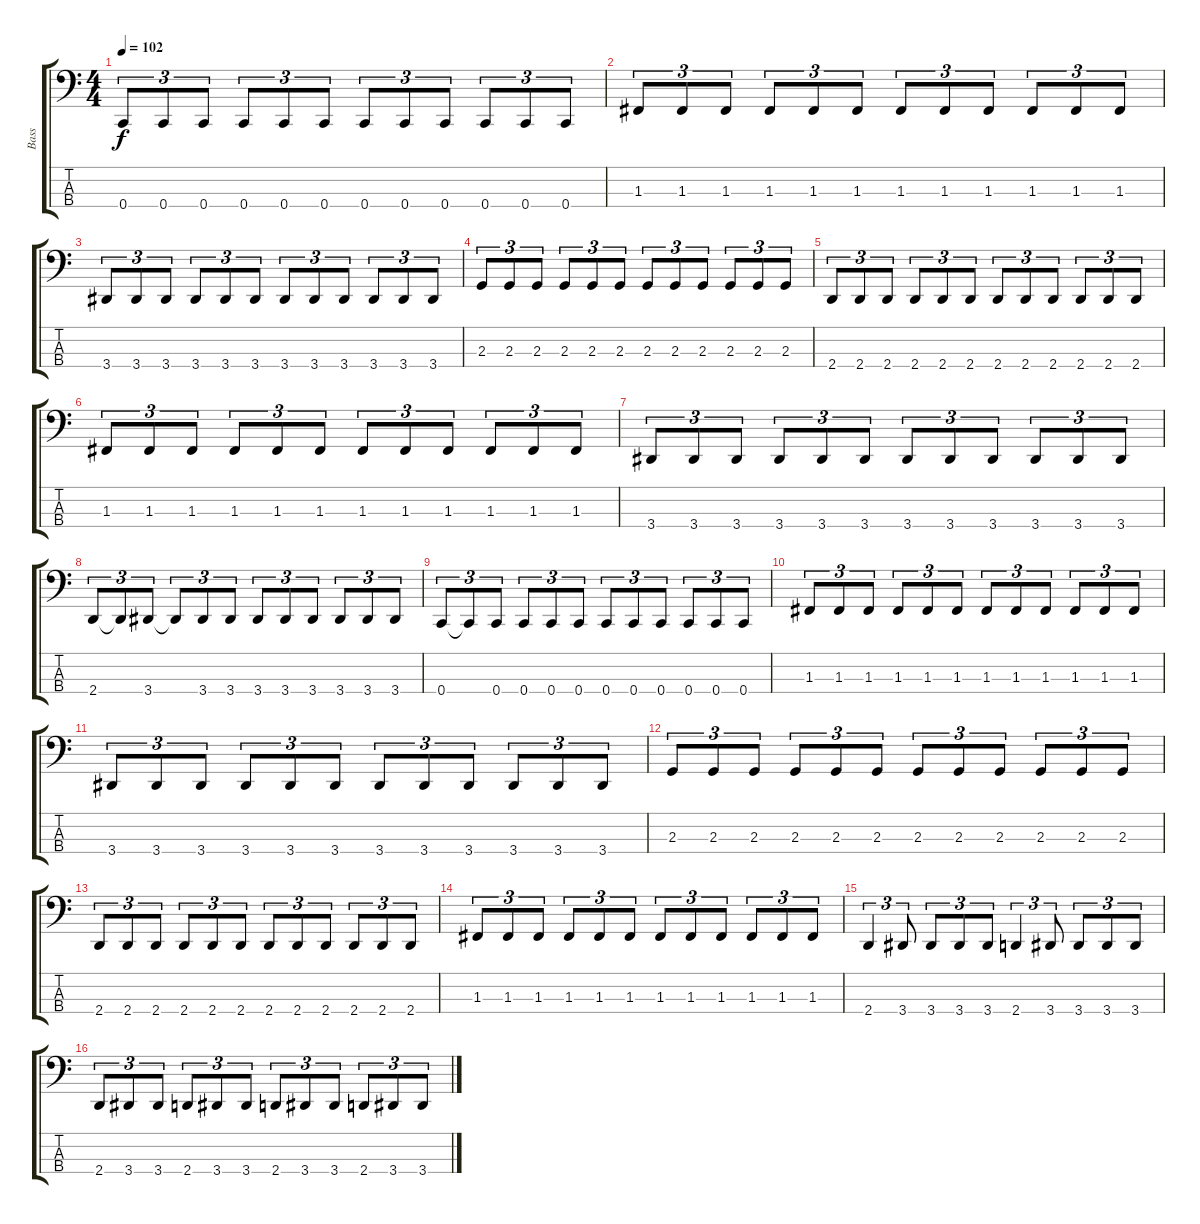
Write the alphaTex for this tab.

\track ("Bass" "Bass") {instrument electricbassfinger}
\staff {score tabs}
\tuning (Eb2 Bb1 F1 C1) {hide}
\ts (4 4)
\tempo 102
\clef f4
\ks c
0.4.8{tu (3 2) dy f instrument electricbassfinger} 0.4.8{tu (3 2)} 0.4.8{tu (3 2)} 0.4.8{tu (3 2)} 0.4.8{tu (3 2)} 0.4.8{tu (3 2)} 0.4.8{tu (3 2)} 0.4.8{tu (3 2)} 0.4.8{tu (3 2)} 0.4.8{tu (3 2)} 0.4.8{tu (3 2)} 0.4.8{tu (3 2)} |
1.3.8{tu (3 2)} 1.3.8{tu (3 2)} 1.3.8{tu (3 2)} 1.3.8{tu (3 2)} 1.3.8{tu (3 2)} 1.3.8{tu (3 2)} 1.3.8{tu (3 2)} 1.3.8{tu (3 2)} 1.3.8{tu (3 2)} 1.3.8{tu (3 2)} 1.3.8{tu (3 2)} 1.3.8{tu (3 2)} |
3.4.8{tu (3 2)} 3.4.8{tu (3 2)} 3.4.8{tu (3 2)} 3.4.8{tu (3 2)} 3.4.8{tu (3 2)} 3.4.8{tu (3 2)} 3.4.8{tu (3 2)} 3.4.8{tu (3 2)} 3.4.8{tu (3 2)} 3.4.8{tu (3 2)} 3.4.8{tu (3 2)} 3.4.8{tu (3 2)} |
2.3.8{tu (3 2)} 2.3.8{tu (3 2)} 2.3.8{tu (3 2)} 2.3.8{tu (3 2)} 2.3.8{tu (3 2)} 2.3.8{tu (3 2)} 2.3.8{tu (3 2)} 2.3.8{tu (3 2)} 2.3.8{tu (3 2)} 2.3.8{tu (3 2)} 2.3.8{tu (3 2)} 2.3.8{tu (3 2)} |
2.4.8{tu (3 2)} 2.4.8{tu (3 2)} 2.4.8{tu (3 2)} 2.4.8{tu (3 2)} 2.4.8{tu (3 2)} 2.4.8{tu (3 2)} 2.4.8{tu (3 2)} 2.4.8{tu (3 2)} 2.4.8{tu (3 2)} 2.4.8{tu (3 2)} 2.4.8{tu (3 2)} 2.4.8{tu (3 2)} |
1.3.8{tu (3 2)} 1.3.8{tu (3 2)} 1.3.8{tu (3 2)} 1.3.8{tu (3 2)} 1.3.8{tu (3 2)} 1.3.8{tu (3 2)} 1.3.8{tu (3 2)} 1.3.8{tu (3 2)} 1.3.8{tu (3 2)} 1.3.8{tu (3 2)} 1.3.8{tu (3 2)} 1.3.8{tu (3 2)} |
3.4.8{tu (3 2)} 3.4.8{tu (3 2)} 3.4.8{tu (3 2)} 3.4.8{tu (3 2)} 3.4.8{tu (3 2)} 3.4.8{tu (3 2)} 3.4.8{tu (3 2)} 3.4.8{tu (3 2)} 3.4.8{tu (3 2)} 3.4.8{tu (3 2)} 3.4.8{tu (3 2)} 3.4.8{tu (3 2)} |
2.4.8{tu (3 2)} 2.4{t}.8{tu (3 2)} 3.4.8{tu (3 2)} 3.4{t}.8{tu (3 2)} 3.4.8{tu (3 2)} 3.4.8{tu (3 2)} 3.4.8{tu (3 2)} 3.4.8{tu (3 2)} 3.4.8{tu (3 2)} 3.4.8{tu (3 2)} 3.4.8{tu (3 2)} 3.4.8{tu (3 2)} |
0.4.8{tu (3 2)} 0.4{t}.8{tu (3 2)} 0.4.8{tu (3 2)} 0.4.8{tu (3 2)} 0.4.8{tu (3 2)} 0.4.8{tu (3 2)} 0.4.8{tu (3 2)} 0.4.8{tu (3 2)} 0.4.8{tu (3 2)} 0.4.8{tu (3 2)} 0.4.8{tu (3 2)} 0.4.8{tu (3 2)} |
1.3.8{tu (3 2)} 1.3.8{tu (3 2)} 1.3.8{tu (3 2)} 1.3.8{tu (3 2)} 1.3.8{tu (3 2)} 1.3.8{tu (3 2)} 1.3.8{tu (3 2)} 1.3.8{tu (3 2)} 1.3.8{tu (3 2)} 1.3.8{tu (3 2)} 1.3.8{tu (3 2)} 1.3.8{tu (3 2)} |
3.4.8{tu (3 2)} 3.4.8{tu (3 2)} 3.4.8{tu (3 2)} 3.4.8{tu (3 2)} 3.4.8{tu (3 2)} 3.4.8{tu (3 2)} 3.4.8{tu (3 2)} 3.4.8{tu (3 2)} 3.4.8{tu (3 2)} 3.4.8{tu (3 2)} 3.4.8{tu (3 2)} 3.4.8{tu (3 2)} |
2.3.8{tu (3 2)} 2.3.8{tu (3 2)} 2.3.8{tu (3 2)} 2.3.8{tu (3 2)} 2.3.8{tu (3 2)} 2.3.8{tu (3 2)} 2.3.8{tu (3 2)} 2.3.8{tu (3 2)} 2.3.8{tu (3 2)} 2.3.8{tu (3 2)} 2.3.8{tu (3 2)} 2.3.8{tu (3 2)} |
2.4.8{tu (3 2)} 2.4.8{tu (3 2)} 2.4.8{tu (3 2)} 2.4.8{tu (3 2)} 2.4.8{tu (3 2)} 2.4.8{tu (3 2)} 2.4.8{tu (3 2)} 2.4.8{tu (3 2)} 2.4.8{tu (3 2)} 2.4.8{tu (3 2)} 2.4.8{tu (3 2)} 2.4.8{tu (3 2)} |
1.3.8{tu (3 2)} 1.3.8{tu (3 2)} 1.3.8{tu (3 2)} 1.3.8{tu (3 2)} 1.3.8{tu (3 2)} 1.3.8{tu (3 2)} 1.3.8{tu (3 2)} 1.3.8{tu (3 2)} 1.3.8{tu (3 2)} 1.3.8{tu (3 2)} 1.3.8{tu (3 2)} 1.3.8{tu (3 2)} |
2.4.4{tu (3 2)} 3.4.8{tu (3 2)} 3.4.8{tu (3 2)} 3.4.8{tu (3 2)} 3.4.8{tu (3 2)} 2.4.4{tu (3 2)} 3.4.8{tu (3 2)} 3.4.8{tu (3 2)} 3.4.8{tu (3 2)} 3.4.8{tu (3 2)} |
2.4.8{tu (3 2)} 3.4.8{tu (3 2)} 3.4.8{tu (3 2)} 2.4.8{tu (3 2)} 3.4.8{tu (3 2)} 3.4.8{tu (3 2)} 2.4.8{tu (3 2)} 3.4.8{tu (3 2)} 3.4.8{tu (3 2)} 2.4.8{tu (3 2)} 3.4.8{tu (3 2)} 3.4.8{tu (3 2)}
